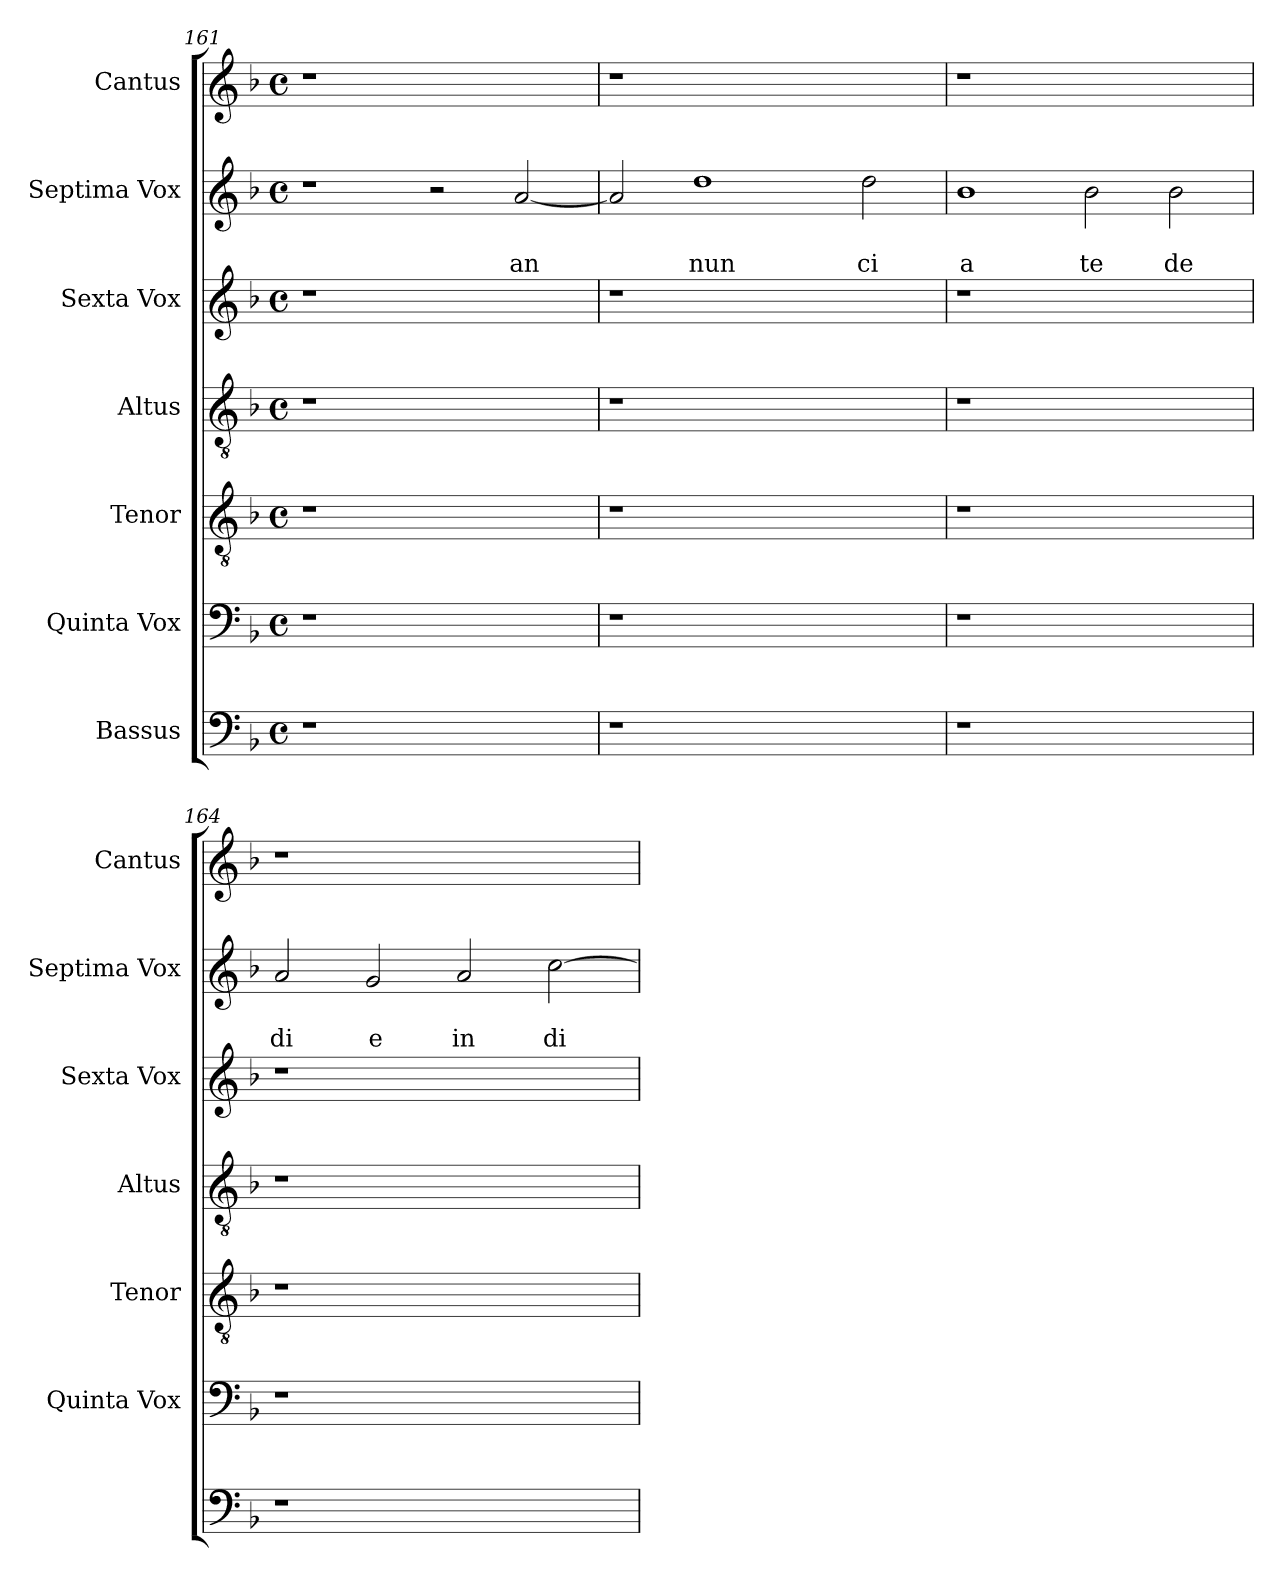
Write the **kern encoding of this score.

**kern	**kern	**kern	**kern	**kern	**kern	**text	**text	**kern
*part7	*part6	*part5	*part4	*part3	*part2	*part2	*part2	*part1
*staff7	*staff6	*staff5	*staff4	*staff3	*staff2	*staff2	*staff2	*staff1
*I"Bassus	*I"Quinta Vox	*I"Tenor	*I"Altus	*I"Sexta Vox	*I"Septima Vox	*	*	*I"Cantus
*	*I'Quinta Vox	*I'Tenor	*I'Altus	*I'Sexta Vox	*I'Septima Vox	*	*	*I'Cantus
*clefF4	*clefF4	*clefGv2	*clefGv2	*clefG2	*clefG2	*	*	*clefG2
*k[b-]	*k[b-]	*k[b-]	*k[b-]	*k[b-]	*k[b-]	*	*	*k[b-]
*F:	*F:	*F:	*F:	*F:	*F:	*	*	*F:
*M4/4	*M4/4	*M4/4	*M4/4	*M4/4	*M4/4	*	*	*M4/4
*met(c)	*met(c)	*met(c)	*met(c)	*met(c)	*met(c)	*	*	*met(c)
=161	=161	=161	=161	=161	=161	=161	=161	=161
1r	1r	1r	1r	1r	1r	.	.	1r
1ryy	1ryy	1ryy	1ryy	1ryy	2r	.	.	1ryy
!	!	!	!	!	!	!	!LO:LY:b	!
.	.	.	.	.	[<2a/	.	an	.
=162	=162	=162	=162	=162	=162	=162	=162	=162
1r	1r	1r	1r	1r	2a/]	.	.	1r
!	!	!	!	!	!	!	!LO:LY:b	!
.	.	.	.	.	1dd	.	nun	.
1ryy	1ryy	1ryy	1ryy	1ryy	.	.	.	1ryy
!	!	!	!	!	!	!	!LO:LY:b	!
.	.	.	.	.	2dd\	.	ci	.
=163	=163	=163	=163	=163	=163	=163	=163	=163
!	!	!	!	!	!	!	!LO:LY:b	!
1r	1r	1r	1r	1r	1b-	.	a	1r
!	!	!	!	!	!	!	!LO:LY:b	!
1ryy	1ryy	1ryy	1ryy	1ryy	2b-\	.	te	1ryy
!	!	!	!	!	!	!	!LO:LY:b	!
.	.	.	.	.	2b-\	.	de	.
=164	=164	=164	=164	=164	=164	=164	=164	=164
!	!	!	!	!	!	!	!LO:LY:b	!
1r	1r	1r	1r	1r	2a/	.	di	1r
!	!	!	!	!	!	!	!LO:LY:b	!
.	.	.	.	.	2g/	.	e	.
!	!	!	!	!	!	!	!LO:LY:b	!
1ryy	1ryy	1ryy	1ryy	1ryy	2a/	.	in	1ryy
!	!	!	!	!	!	!	!LO:LY:b	!
.	.	.	.	.	[<2cc\	.	di	.
=	=	=	=	=	=	=	=	=
*-	*-	*-	*-	*-	*-	*-	*-	*-
